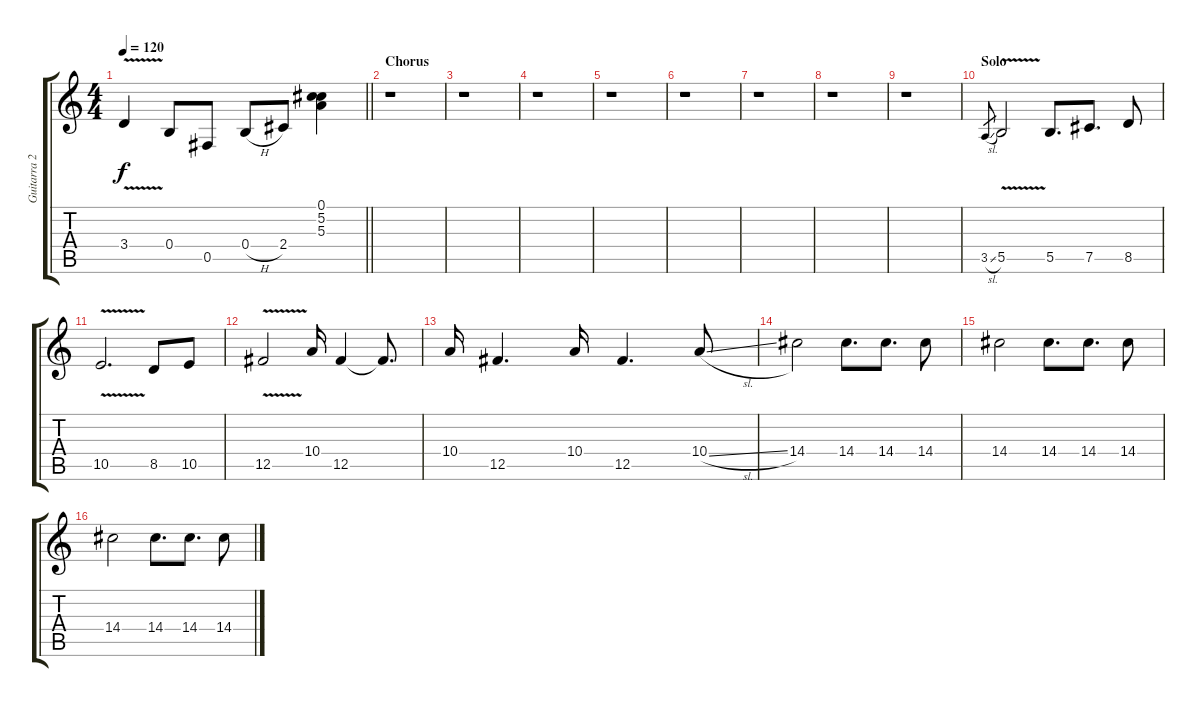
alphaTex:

\track ("Guitarra 2" "Guitarra 2") {instrument overdrivenguitar}
\staff {score tabs}
\tuning (Db4 Ab3 E3 B2 Gb2 Db2) {hide}
\ts (4 4)
\tempo 120
\clef g2
\barLineRight lightlight
\ks c
3.4{v}.4{dy f} 0.4.8 0.5.8 0.4{h}.8 2.4.8 (0.1 5.2 5.3).4 |
\section ("" "Chorus")
r.1 |
r.1 |
r.1 |
r.1 |
r.1 |
r.1 |
r.1 |
r.1 |
\section ("" "Solo")
3.5{sl}.8{gr} 5.5{v}.2 5.5.8{d} 7.5.8{d} 8.5.8 |
10.5{v}.2{d} 8.5.8 10.5.8 |
12.5{v}.2 10.4.16 12.5.4 12.5{t}.8{d} |
10.4.16 12.5.4{d} 10.4.16 12.5.4{d} 10.4{sl}.8 |
14.4.2 14.4.8{d} 14.4.8{d} 14.4.8 |
14.4.2 14.4.8{d} 14.4.8{d} 14.4.8 |
14.4.2 14.4.8{d} 14.4.8{d} 14.4.8
